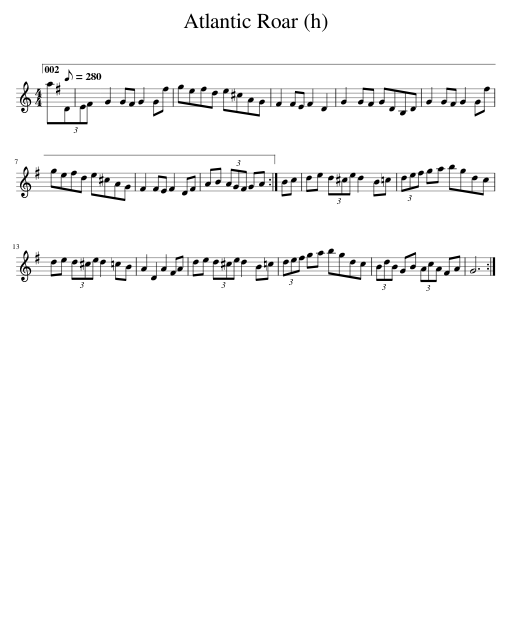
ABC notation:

X:1
L:1/8
M:4/4
I:linebreak $
K:C
V:1 treble
V:1
 a[Q:1/8=280](3DE^F | G2 G^F G2 G^f | ge^fd e^cAG | ^F2 FE F2 D2 | G2 G^F GDB,D | %5
 G2 G^F G2 G^f |$ ge^fd e^cAG | ^F2 FE F2 DF | AB (3AG^F GA :| Bc | %10
 de (3d^ce d2 B=c | (3de^f ga bgdc |$ de (3d^ce d2 =cB | A2 D2 A2 ^FA | de (3d^ce d2 B=c | %15
 (3de^f ga bgdc | (3BdB GB (3AcA ^FA | G6 :| %18
